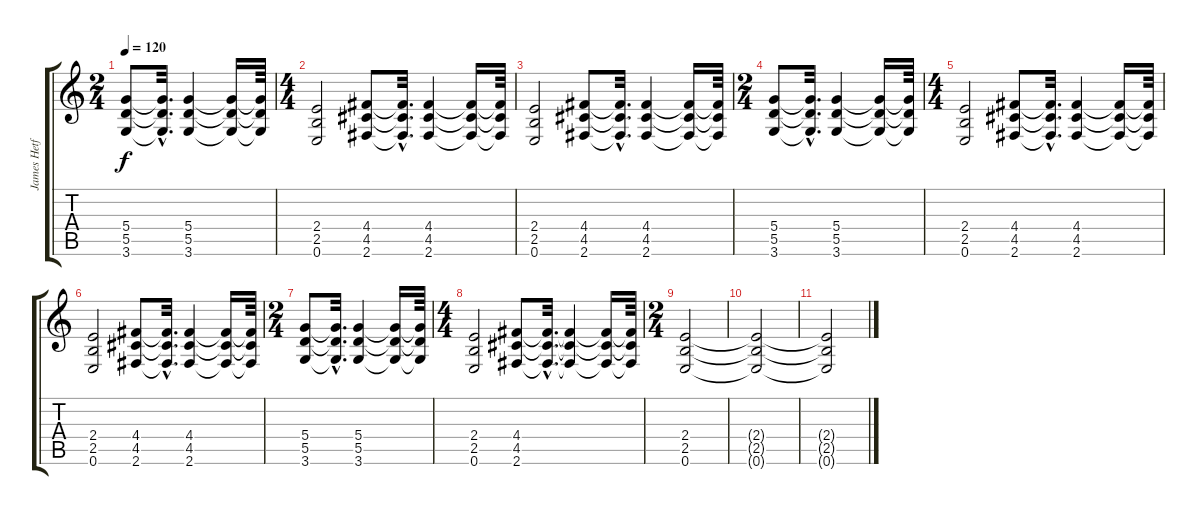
\track ("James Hetfield" "James Hetf") {instrument distortionguitar}
\staff {score tabs}
\tuning (E4 B3 G3 D3 A2 E2) {hide}
\ts (2 4)
\tempo 120
\clef g2
\ks c
(5.4 5.5 3.6).8{dy f} (5.4{hac t} 5.5{hac t} 3.6{hac t}).32{d} (5.4 5.5 3.6).4 (5.4{t} 5.5{t} 3.6{t}).16 (5.4{t} 5.5{t} 3.6{t}).64 |
\ts (4 4)
(2.4 2.5 0.6).2 (4.4 4.5 2.6).8 (4.4{hac t} 4.5{hac t} 2.6{hac t}).32{d} (4.4 4.5 2.6).4 (4.4{t} 4.5{t} 2.6{t}).16 (4.4{t} 4.5{t} 2.6{t}).64 |
(2.4 2.5 0.6).2 (4.4 4.5 2.6).8 (4.4{hac t} 4.5{hac t} 2.6{hac t}).32{d} (4.4 4.5 2.6).4 (4.4{t} 4.5{t} 2.6{t}).16 (4.4{t} 4.5{t} 2.6{t}).64 |
\ts (2 4)
(5.4 5.5 3.6).8 (5.4{hac t} 5.5{hac t} 3.6{hac t}).32{d} (5.4 5.5 3.6).4 (5.4{t} 5.5{t} 3.6{t}).16 (5.4{t} 5.5{t} 3.6{t}).64 |
\ts (4 4)
(2.4 2.5 0.6).2 (4.4 4.5 2.6).8 (4.4{hac t} 4.5{hac t} 2.6{hac t}).32{d} (4.4 4.5 2.6).4 (4.4{t} 4.5{t} 2.6{t}).16 (4.4{t} 4.5{t} 2.6{t}).64 |
(2.4 2.5 0.6).2 (4.4 4.5 2.6).8 (4.4{hac t} 4.5{hac t} 2.6{hac t}).32{d} (4.4 4.5 2.6).4 (4.4{t} 4.5{t} 2.6{t}).16 (4.4{t} 4.5{t} 2.6{t}).64 |
\ts (2 4)
(5.4 5.5 3.6).8 (5.4{hac t} 5.5{hac t} 3.6{hac t}).32{d} (5.4 5.5 3.6).4 (5.4{t} 5.5{t} 3.6{t}).16 (5.4{t} 5.5{t} 3.6{t}).64 |
\ts (4 4)
(2.4 2.5 0.6).2 (4.4 4.5 2.6).8 (4.4{hac t} 4.5{hac t} 2.6{hac t}).32{d} (4.4{t} 4.5{t} 2.6{t}).4 (4.4{t} 4.5{t} 2.6{t}).16 (4.4{t} 4.5{t} 2.6{t}).64 |
\ts (2 4)
(2.4 2.5 0.6).2 |
(2.4{t} 2.5{t} 0.6{t}).2 |
(2.4{t} 2.5{t} 0.6{t}).2
